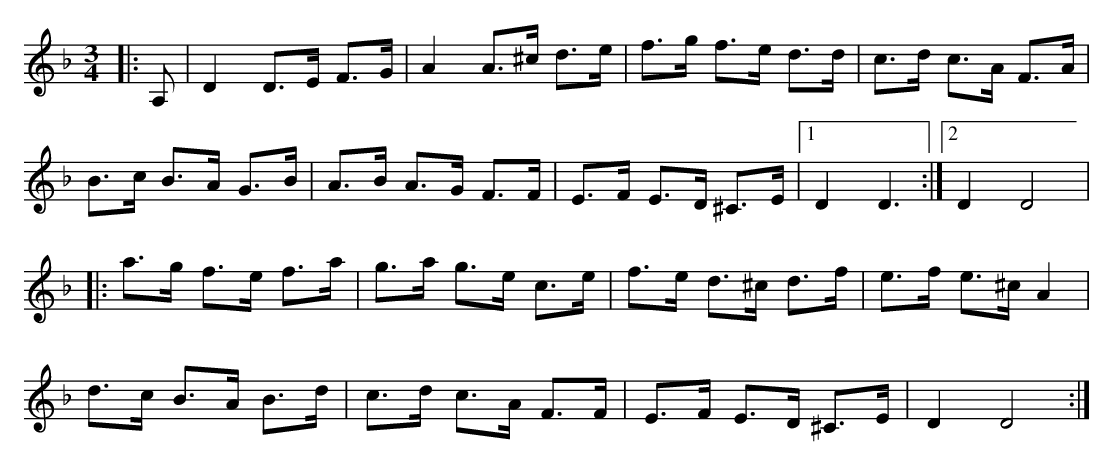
X:1
M:3/4
K:Dmin
|:A,|D2 D>E F>G|A2 A>^c d>e|f>g f>e d>d|c>d c>A F>A|
B>c B>A G>B|A>B A>G F>F|E>F E>D ^C>E|1 D2 D3:|2 D2 D4|
|:a>g f>e f>a|g>a g>e c>e|f>e d>^c d>f|e>f e>^c A2|
d>c B>A B>d|c>d c>A F>F|E>F E>D ^C>E|D2 D4:|
